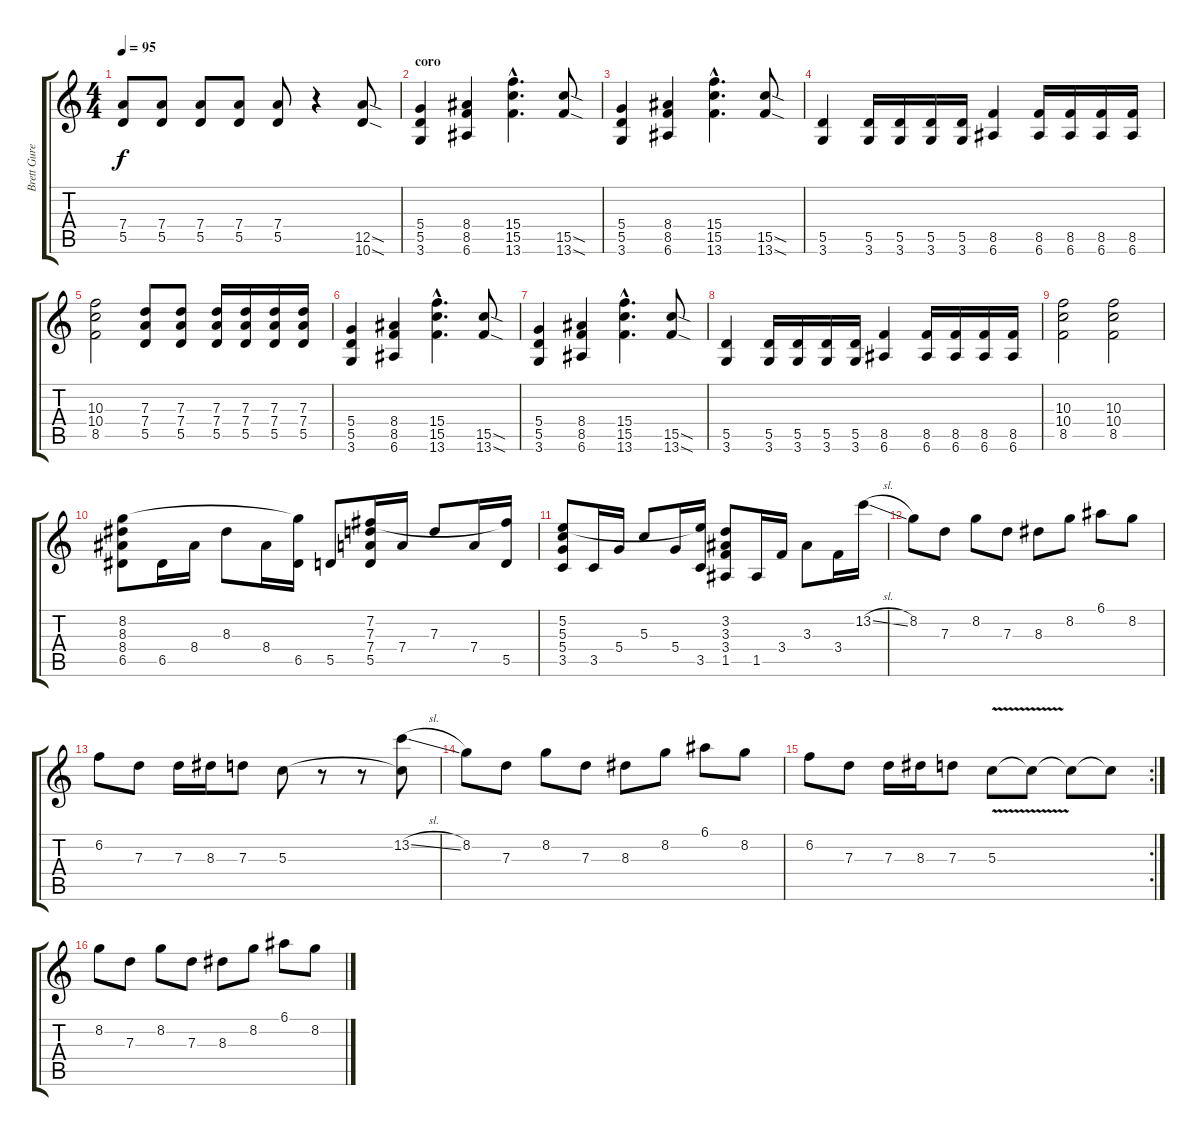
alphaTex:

\track ("Brett Gurewitz" "Brett Gure") {instrument distortionguitar}
\staff {score tabs}
\tuning (E4 B3 G3 D3 A2 E2) {hide}
\ts (4 4)
\tempo 95
\clef g2
\ks c
(7.4 5.5).8{dy f instrument overdrivenguitar} (7.4 5.5).8 (7.4 5.5).8 (7.4 5.5).8 (7.4 5.5).8 r.4 (12.5{sod} 10.6{sod}).8 |
\section ("" "coro")
(5.4 5.5 3.6).4 (8.4 8.5 6.6).4 (15.4{hac} 15.5{hac} 13.6{hac}).4{d} (15.5{sod} 13.6{sod}).8 |
(5.4 5.5 3.6).4 (8.4 8.5 6.6).4 (15.4{hac} 15.5{hac} 13.6{hac}).4{d} (15.5{sod} 13.6{sod}).8 |
(5.5 3.6).4 (5.5 3.6).16 (5.5 3.6).16 (5.5 3.6).16 (5.5 3.6).16 (8.5 6.6).4 (8.5 6.6).16 (8.5 6.6).16 (8.5 6.6).16 (8.5 6.6).16 |
(10.3 10.4 8.5).2 (7.3 7.4 5.5).8 (7.3 7.4 5.5).8 (7.3 7.4 5.5).16 (7.3 7.4 5.5).16 (7.3 7.4 5.5).16 (7.3 7.4 5.5).16 |
(5.4 5.5 3.6).4 (8.4 8.5 6.6).4 (15.4{hac} 15.5{hac} 13.6{hac}).4{d} (15.5{sod} 13.6{sod}).8 |
(5.4 5.5 3.6).4 (8.4 8.5 6.6).4 (15.4{hac} 15.5{hac} 13.6{hac}).4{d} (15.5{sod} 13.6{sod}).8 |
(5.5 3.6).4 (5.5 3.6).16 (5.5 3.6).16 (5.5 3.6).16 (5.5 3.6).16 (8.5 6.6).4 (8.5 6.6).16 (8.5 6.6).16 (8.5 6.6).16 (8.5 6.6).16 |
(10.3 10.4 8.5).2 (10.3 10.4 8.5).2 |
(8.2 8.3 8.4 6.5).8 6.5.16 8.4.16 8.3.8 8.4.16 (8.2{t} 6.5).16 5.5.8 (7.2 7.3 7.4 5.5).16 7.4.16 7.3.8 7.4.16 (7.2{t} 5.5).16 |
(5.2 5.3 5.4 3.5).8 3.5.16 5.4.16 5.3.8 5.4.16 (5.2{t} 3.5).16 (3.2 3.3 3.4 1.5).8 1.5.16 3.4.16 3.3.8 3.4.16 13.2{sl}.16 |
8.2.8{volume 16} 7.3.8 8.2.8 7.3.8 8.3.8 8.2.8 6.1.8 8.2.8 |
6.2.8 7.3.8 7.3.16 8.3.16 7.3.8 5.3.8 r.8 r.8 (13.2{sl} 5.3{t}).8 |
8.2.8 7.3.8 8.2.8 7.3.8 8.3.8 8.2.8 6.1.8 8.2.8 |
\rc 2
6.2.8 7.3.8 7.3.16 8.3.16 7.3.8 5.3{v}.8 5.3{t}.8 5.3{t}.8 5.3{t}.8 |
8.2.8 7.3.8 8.2.8 7.3.8 8.3.8 8.2.8 6.1.8 8.2.8
